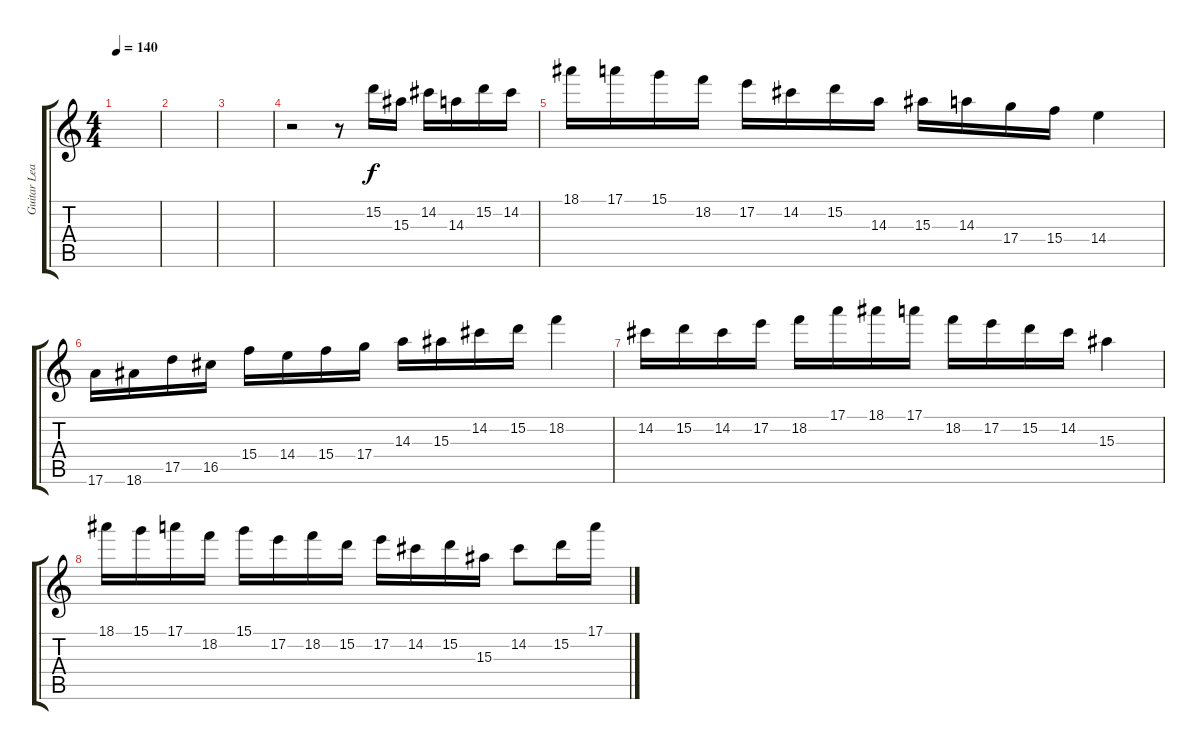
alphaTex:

\track ("Guitar Lead" "Guitar Lea") {instrument distortionguitar}
\staff {score tabs}
\tuning (E4 B3 G3 D3 A2 E2) {hide}
\ts (4 4)
\tempo 140
\clef g2
\ks c
|
|
|
r.2 r.8 15.2.16 15.3.16 14.2.16 14.3.16 15.2.16 14.2.16 |
18.1.16 17.1.16 15.1.16 18.2.16 17.2.16 14.2.16 15.2.16 14.3.16 15.3.16 14.3.16 17.4.16 15.4.16 14.4.4 |
17.6.16 18.6.16 17.5.16 16.5.16 15.4.16 14.4.16 15.4.16 17.4.16 14.3.16 15.3.16 14.2.16 15.2.16 18.2.4 |
14.2.16 15.2.16 14.2.16 17.2.16 18.2.16 17.1.16 18.1.16 17.1.16 18.2.16 17.2.16 15.2.16 14.2.16 15.3.4 |
18.1.16 15.1.16 17.1.16 18.2.16 15.1.16 17.2.16 18.2.16 15.2.16 17.2.16 14.2.16 15.2.16 15.3.16 14.2.8 15.2.16 17.1.16
